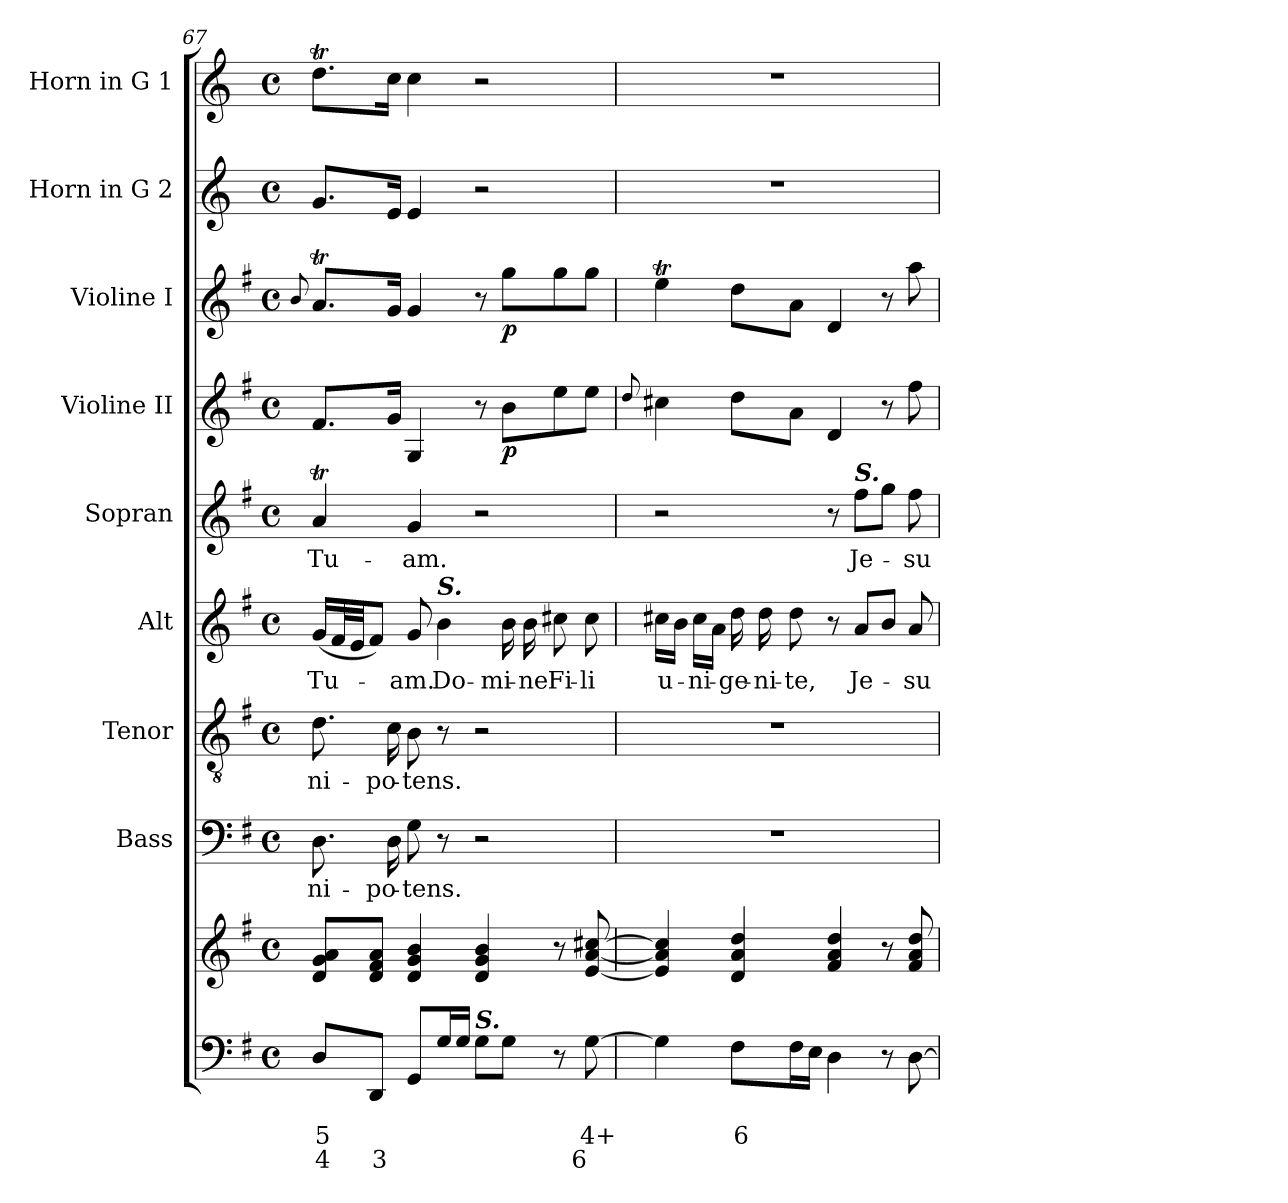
**kern	**text	**text	**text	**kern	**kern	**text	**kern	**text	**kern	**text	**kern	**text	**kern	**dynam	**kern	**dynam	**kern	**kern
*part9	*part9	*part9	*part9	*part9	*part8	*part8	*part7	*part7	*part6	*part6	*part5	*part5	*part4	*part4	*part3	*part3	*part2	*part1
*staff10	*staff10	*staff10	*staff10	*staff9	*staff8	*staff8	*staff7	*staff7	*staff6	*staff6	*staff5	*staff5	*staff4	*staff4	*staff3	*staff3	*staff2	*staff1
*	*	*	*	*	*I"Bass	*	*I"Tenor	*	*I"Alt	*	*I"Sopran	*	*I"Violine II	*	*I"Violine I	*	*I"Horn in G 2	*I"Horn in G 1
*	*	*	*	*	*I'B.	*	*I'T.	*	*I'A.	*	*I'S.	*	*I'Vl. II	*	*I'Vl. I	*	*	*
!!LO:LB:g=z
*clefF4	*	*	*	*clefG2	*clefF4	*	*clefGv2	*	*clefG2	*	*clefG2	*	*clefG2	*	*clefG2	*	*clefG2	*clefG2
*	*	*	*	*	*	*	*	*	*	*	*	*	*	*	*	*	*ITrd3c5	*ITrd3c5
*k[f#]	*	*	*	*k[f#]	*k[f#]	*	*k[f#]	*	*k[f#]	*	*k[f#]	*	*k[f#]	*	*k[f#]	*	*k[f#]	*k[f#]
*G:	*	*	*	*G:	*G:	*	*G:	*	*G:	*	*G:	*	*G:	*	*G:	*	*G:	*G:
*M4/4	*	*	*	*M4/4	*M4/4	*	*M4/4	*	*M4/4	*	*M4/4	*	*M4/4	*	*M4/4	*	*M4/4	*M4/4
*met(c)	*	*	*	*met(c)	*met(c)	*	*met(c)	*	*met(c)	*	*met(c)	*	*met(c)	*	*met(c)	*	*met(c)	*met(c)
=67	=67	=67	=67	=67	=67	=67	=67	=67	=67	=67	=67	=67	=67	=67	=67	=67	=67	=67
.	.	.	.	.	.	.	.	.	.	.	.	.	.	.	8qqb/	.	.	.
!	!	!LO:LY:b	!LO:LY:b	!	!	!LO:LY:b	!	!LO:LY:b	!	!LO:LY:b	!	!LO:LY:b	!	!	!	!	!	!
8D/L	.	5	4	8d/ 8g/ 8a/L	8.D\	-ni-	8.d\	-ni-	(<16g/LL	Tu-	4aT/	Tu-	8.f#/L	.	8.aT/L	.	8.d/L	8.aT\L
.	.	.	.	.	.	.	.	.	32f#/L	.	.	.	.	.	.	.	.	.
.	.	.	.	.	.	.	.	.	32e/JJ	.	.	.	.	.	.	.	.	.
!	!	!	!LO:LY:b	!	!	!	!	!	!	!	!	!	!	!	!	!	!	!
8DD/J	.	.	3	8d/ 8f#/ 8a/J	.	.	.	.	8f#/J)	.	.	.	.	.	.	.	.	.
!	!	!	!	!	!	!LO:LY:b	!	!LO:LY:b	!	!	!	!	!	!	!	!	!	!
.	.	.	.	.	16D\	-po-	16c\	-po-	.	.	.	.	16g/Jk	.	16g/Jk	.	16B/Jk	16g\Jk
!	!	!	!	!	!	!LO:LY:b	!	!LO:LY:b	!	!LO:LY:b	!	!LO:LY:b	!	!	!	!	!	!
8GG/L	.	.	.	4d/ 4g/ 4b/	8G\	-tens.	8B\	-tens.	8g/	-am.	4g/	-am.	4G/	.	4g/	.	4B/	4g\
!	!	!	!	!	!	!	!	!	!LO:TX:a:Bi:t=S.	!	!	!	!	!	!	!	!	!
!	!	!	!	!	!	!	!	!	!	!LO:LY:b	!	!	!	!	!	!	!	!
16G/L	.	.	.	.	8r	.	8r	.	4b\	Do-	.	.	.	.	.	.	.	.
16G/JJ	.	.	.	.	.	.	.	.	.	.	.	.	.	.	.	.	.	.
!LO:TX:a:Bi:t=S.	!	!	!	!	!	!	!	!	!	!	!	!	!	!	!	!	!	!
8G\L	.	.	.	4d/ 4g/ 4b/	2r	.	2r	.	.	.	2r	.	8r	.	8r	.	2r	2r
!	!	!	!	!	!	!	!	!	!	!LO:LY:b	!	!	!	!LO:DY:b	!	!LO:DY:b	!	!
8G\J	.	.	.	.	.	.	.	.	16b\	-mi-	.	.	8b\L	p	8gg\L	p	.	.
!	!	!	!	!	!	!	!	!	!	!LO:LY:b	!	!	!	!	!	!	!	!
.	.	.	.	.	.	.	.	.	16b\	-ne	.	.	.	.	.	.	.	.
!	!	!	!	!	!	!	!	!	!	!LO:LY:b	!	!	!	!	!	!	!	!
8r	.	.	.	8r	.	.	.	.	8cc#X\	Fi-	.	.	8ee\	.	8gg\	.	.	.
!	!	!LO:LY:b	!LO:LY:b	!	!	!	!	!	!	!LO:LY:b	!	!	!	!	!	!	!	!
[8G\	.	4+	6	[8e/ [8a/ [8cc#X/	.	.	.	.	8cc#\	-li	.	.	8ee\J	.	8gg\J	.	.	.
=68	=68	=68	=68	=68	=68	=68	=68	=68	=68	=68	=68	=68	=68	=68	=68	=68	=68	=68
.	.	.	.	.	.	.	.	.	.	.	.	.	8qqdd/	.	.	.	.	.
!	!	!LO:LY:b	!LO:LY:b	!	!	!	!	!	!	!LO:LY:b	!	!	!	!	!	!	!	!
4G\]	.	_	_	4e/] 4a/] 4cc#/]	1r	.	1r	.	16cc#X\LL	u-	2r	.	4cc#X\	.	4eeT\	.	1r	1r
.	.	.	.	.	.	.	.	.	16b\JJ	.	.	.	.	.	.	.	.	.
!	!	!	!	!	!	!	!	!	!	!LO:LY:b	!	!	!	!	!	!	!	!
.	.	.	.	.	.	.	.	.	16cc#\LL	-ni-	.	.	.	.	.	.	.	.
.	.	.	.	.	.	.	.	.	16a\JJ	.	.	.	.	.	.	.	.	.
!	!	!LO:LY:b	!	!	!	!	!	!	!	!LO:LY:b	!	!	!	!	!	!	!	!
8F#\L	.	6	.	4d/ 4a/ 4dd/	.	.	.	.	16dd\	-ge-	.	.	8dd\L	.	8dd\L	.	.	.
!	!	!	!	!	!	!	!	!	!	!LO:LY:b	!	!	!	!	!	!	!	!
.	.	.	.	.	.	.	.	.	16dd\	-ni-	.	.	.	.	.	.	.	.
!	!	!LO:LY:b	!	!	!	!	!	!	!	!LO:LY:b	!	!	!	!	!	!	!	!
16F#\L	.	_	.	.	.	.	.	.	8dd\	-te,	.	.	8a\J	.	8a\J	.	.	.
16E\JJ	.	.	.	.	.	.	.	.	.	.	.	.	.	.	.	.	.	.
4D\	.	.	.	4f#/ 4a/ 4dd/	.	.	.	.	8r	.	8r	.	4d/	.	4d/	.	.	.
!	!	!	!	!	!	!	!	!	!	!	!LO:TX:a:Bi:t=S.	!	!	!	!	!	!	!
!	!	!	!	!	!	!	!	!	!	!LO:LY:b	!	!LO:LY:b	!	!	!	!	!	!
.	.	.	.	.	.	.	.	.	8a/L	Je-	8ff#\L	Je-	.	.	.	.	.	.
8r	.	.	.	8r	.	.	.	.	8b/J	.	8gg\J	.	8r	.	8r	.	.	.
!	!	!	!	!	!	!	!	!	!	!LO:LY:b	!	!LO:LY:b	!	!	!	!	!	!
[8D\	.	.	.	8f#/ 8a/ 8dd/	.	.	.	.	8a/	-su	8ff#\	-su	8ff#\	.	8aa\	.	.	.
=	=	=	=	=	=	=	=	=	=	=	=	=	=	=	=	=	=	=
*-	*-	*-	*-	*-	*-	*-	*-	*-	*-	*-	*-	*-	*-	*-	*-	*-	*-	*-
